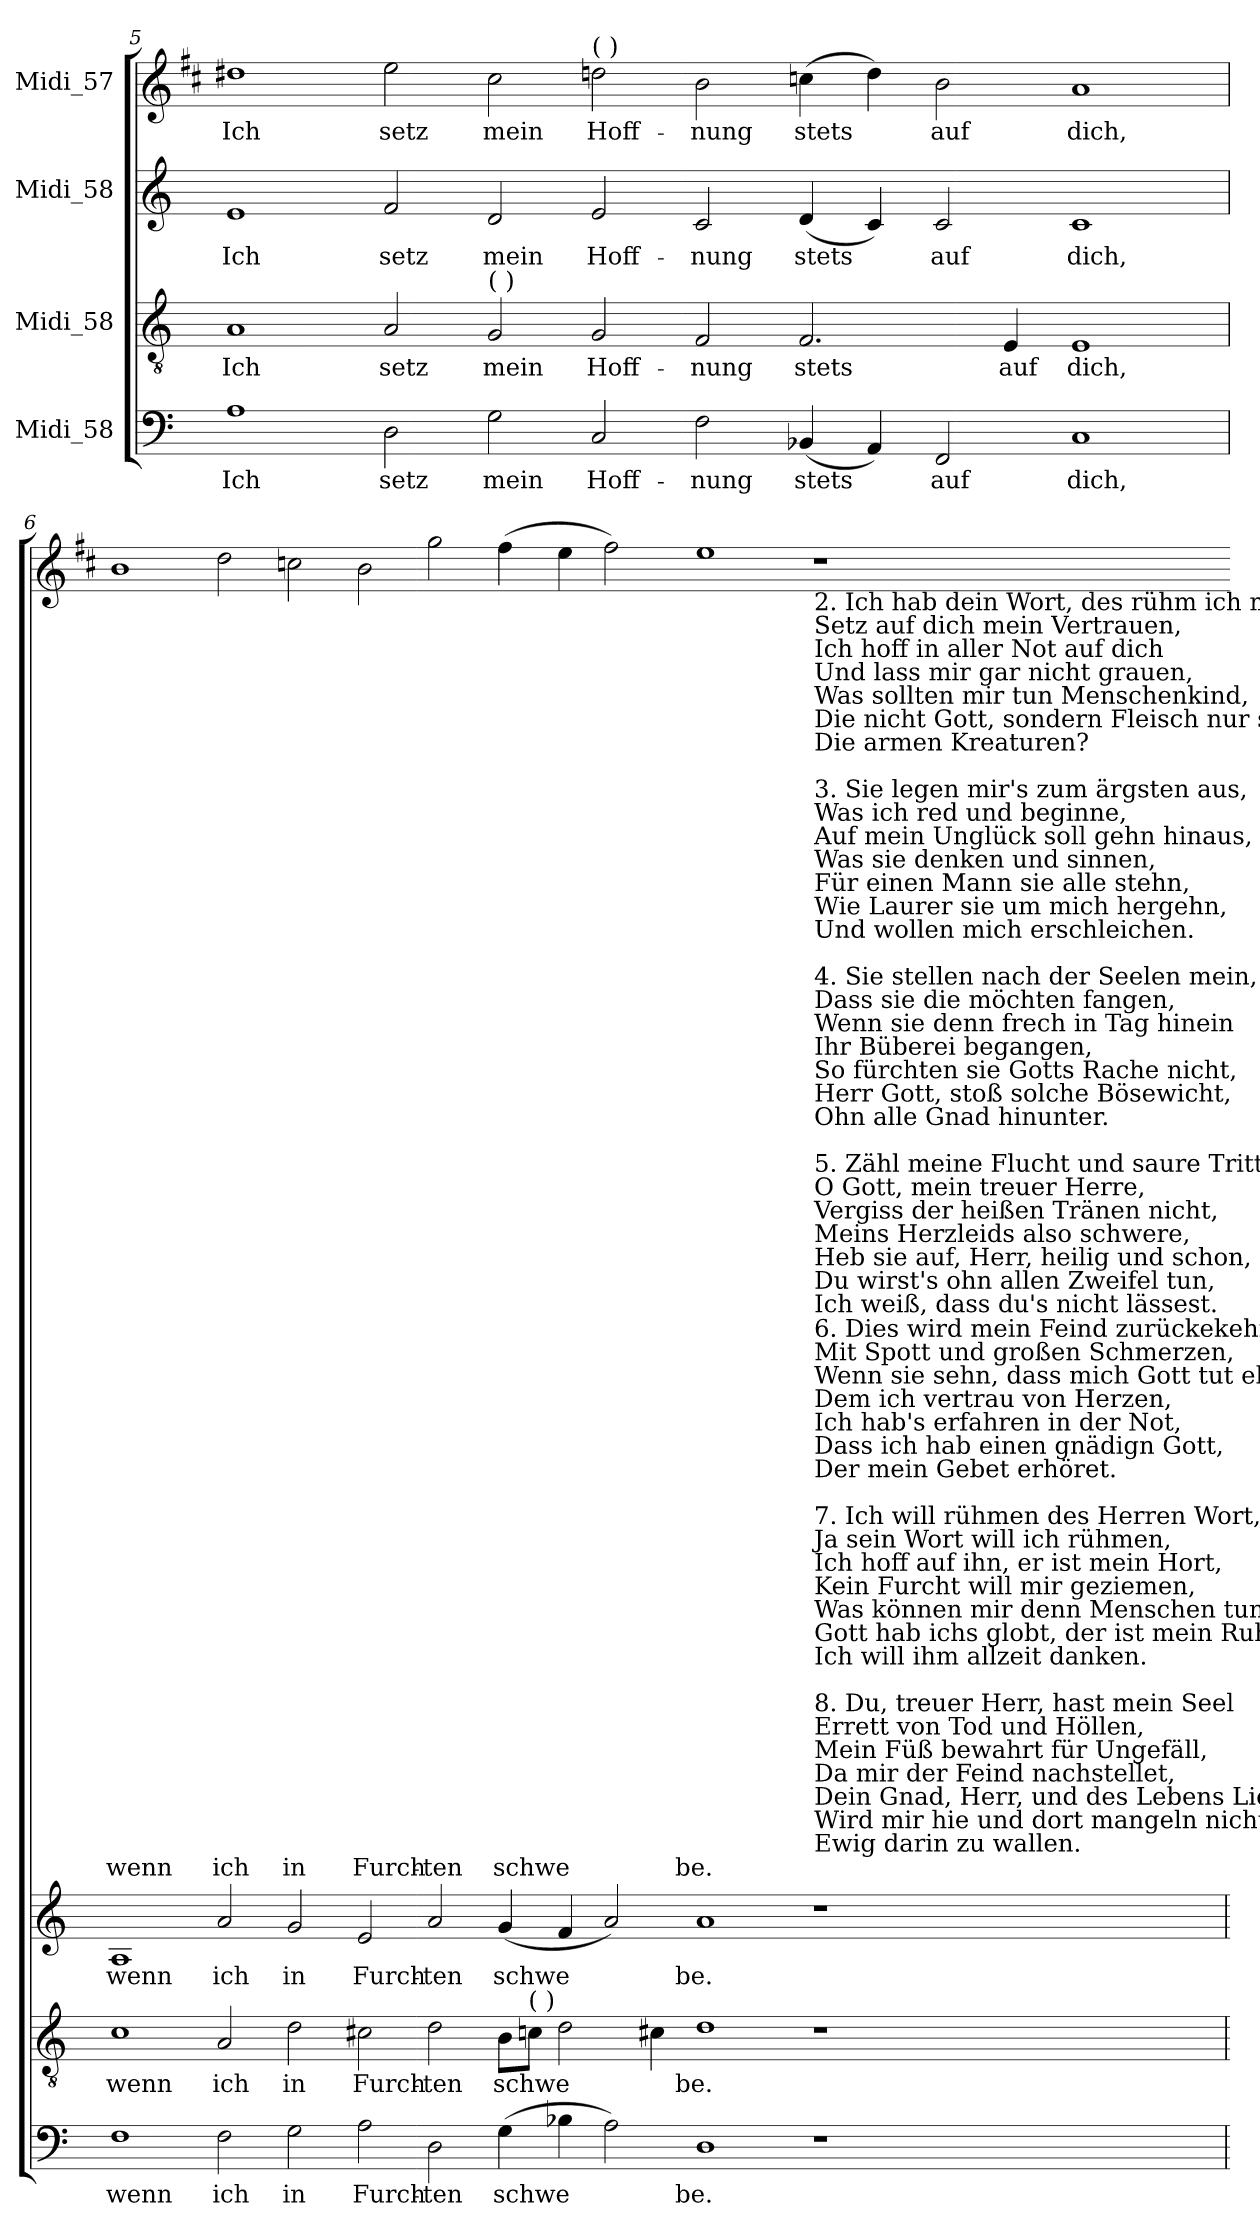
**kern	**text	**kern	**text	**kern	**text	**kern	**text
*part4	*part4	*part3	*part3	*part2	*part2	*part1	*part1
*staff4	*staff4	*staff3	*staff3	*staff2	*staff2	*staff1	*staff1
*I"Midi_58	*	*I"Midi_58	*	*I"Midi_58	*	*I"Midi_57	*
!!LO:LB:g=z
*clefF4	*	*clefGv2	*	*clefG2	*	*clefG2	*
*	*	*	*	*	*	*ITrd1c2	*
*k[]	*	*k[]	*	*k[]	*	*k[]	*
*C:	*	*C:	*	*C:	*	*C:	*
=5	=5	=5	=5	=5	=5	=5	=5
!	!LO:LY:b	!	!LO:LY:b	!	!LO:LY:b	!	!LO:LY:b
1A	Ich	1A	Ich	1e	Ich	1cc#X	Ich
!	!LO:LY:b	!	!LO:LY:b	!	!LO:LY:b	!	!LO:LY:b
2D	setz	2A	setz	2f	setz	2dd	setz
!	!	!LO:TX:a:t=(  )	!	!	!	!	!
!	!LO:LY:b	!	!LO:LY:b	!	!LO:LY:b	!	!LO:LY:b
2G	mein	2G	mein	2d	mein	2b	mein
!	!	!	!	!	!	!LO:TX:a:t=(  )	!
!	!LO:LY:b	!	!LO:LY:b	!	!LO:LY:b	!	!LO:LY:b
2C	Hoff-	2G	Hoff-	2e	Hoff-	2cc	Hoff-
!	!LO:LY:b	!	!LO:LY:b	!	!LO:LY:b	!	!LO:LY:b
2F	-nung	2F	-nung	2c	-nung	2a	-nung
!	!LO:LY:b	!	!LO:LY:b	!	!LO:LY:b	!	!LO:LY:b
(<4BB-X	stets	2.F	stets	(<4d	stets	(>4b-X	stets
4AA)	.	.	.	4c)	.	4cc)	.
!	!LO:LY:b	!	!	!	!LO:LY:b	!	!LO:LY:b
2FF	auf	.	.	2c	auf	2a	auf
!	!	!	!LO:LY:b	!	!	!	!
.	.	4E	auf	.	.	.	.
!	!LO:LY:b	!	!LO:LY:b	!	!LO:LY:b	!	!LO:LY:b
1C	dich,	1E	dich,	1c	dich,	1g	dich,
=6	=6	=6	=6	=6	=6	=6	=6
!	!LO:LY:b	!	!LO:LY:b	!	!LO:LY:b	!	!LO:LY:b
1F	wenn	1c	wenn	1A	wenn	1a	wenn
!	!LO:LY:b	!	!LO:LY:b	!	!LO:LY:b	!	!LO:LY:b
2F	ich	2A	ich	2a	ich	2cc	ich
!	!LO:LY:b	!	!LO:LY:b	!	!LO:LY:b	!	!LO:LY:b
2G	in	2d	in	2g	in	2b-X	in
!	!LO:LY:b	!	!LO:LY:b	!	!LO:LY:b	!	!LO:LY:b
2A	Furch-	2c#X	Furch-	2e	Furch-	2a	Furch-
!	!LO:LY:b	!	!LO:LY:b	!	!LO:LY:b	!	!LO:LY:b
2D	-ten	2d	-ten	2a	-ten	2ff	-ten
!	!LO:LY:b	!	!LO:LY:b	!	!LO:LY:b	!	!LO:LY:b
(>4G	schwe	8BL	schwe	(<4g	schwe	(>4ee	schwe
!	!	!LO:TX:a:t=(  )	!	!	!	!	!
.	.	8cJ	.	.	.	.	.
4B-X	.	2d	.	4f	.	4dd	.
2A)	.	.	.	2a)	.	2ee)	.
.	.	4c#X	.	.	.	.	.
!	!LO:LY:b	!	!LO:LY:b	!	!LO:LY:b	!	!LO:LY:b
1D	be.	1d	be.	1a	be.	1dd	be.
!!LO:LB:g=z
=7-	=7-	=7-	=7-	=7-	=7-	=7-	=7-
!	!	!	!	!	!	!LO:TX:b:t=2. Ich hab dein Wort, des rühm ich mich,\nSetz auf dich mein Vertrauen,\nIch hoff in aller Not auf dich\nUnd lass mir gar nicht grauen,\nWas sollten mir tun Menschenkind,\nDie nicht Gott, sondern Fleisch nur sind,\nDie armen Kreaturen?\n\n3. Sie legen mir's zum ärgsten aus,\nWas ich red und beginne,\nAuf mein Unglück soll gehn hinaus,\nWas sie denken und sinnen,\nFür einen Mann sie alle stehn,\nWie Laurer sie um mich hergehn,\nUnd wollen mich erschleichen.\n\n4. Sie stellen nach der Seelen mein,\nDass sie die möchten fangen,\nWenn sie denn frech in Tag hinein\nIhr Büberei begangen,\nSo fürchten sie Gotts Rache nicht,\nHerr Gott, stoß solche Bösewicht,\nOhn alle Gnad hinunter.\n\n5. Zähl meine Flucht und saure Tritt,\nO Gott, mein treuer Herre,\nVergiss der heißen Tränen nicht,\nMeins Herzleids also schwere,\nHeb sie auf, Herr, heilig und schon,\nDu wirst's ohn allen Zweifel tun,\nIch weiß, dass du's nicht lässest.	!
!	!	!	!	!	!	!LO:TX:b:t=6. Dies wird mein Feind zurückekehrn\nMit Spott und großen Schmerzen,\nWenn sie sehn, dass mich Gott tut ehrn,\nDem ich vertrau von Herzen,\nIch hab's erfahren in der Not,\nDass ich hab einen gnädign Gott,\nDer mein Gebet erhöret.\n\n7. Ich will rühmen des Herren Wort,\nJa sein Wort will ich rühmen,\nIch hoff auf ihn, er ist mein Hort,\nKein Furcht will mir geziemen,\nWas können mir denn Menschen tun?\nGott hab ichs globt, der ist mein Ruhm,\nIch will ihm allzeit danken.\n\n8. Du, treuer Herr, hast mein Seel\nErrett von Tod und Höllen,\nMein Füß bewahrt für Ungefäll,\nDa mir der Feind nachstellet,\nDein Gnad, Herr, und des Lebens Licht\nWird mir hie und dort mangeln nicht,\nEwig darin zu wallen.	!
1r	.	1r	.	1r	.	1r	.
=	=-	=	=-	=	=-	=-	=-
*-	*-	*-	*-	*-	*-	*-	*-
